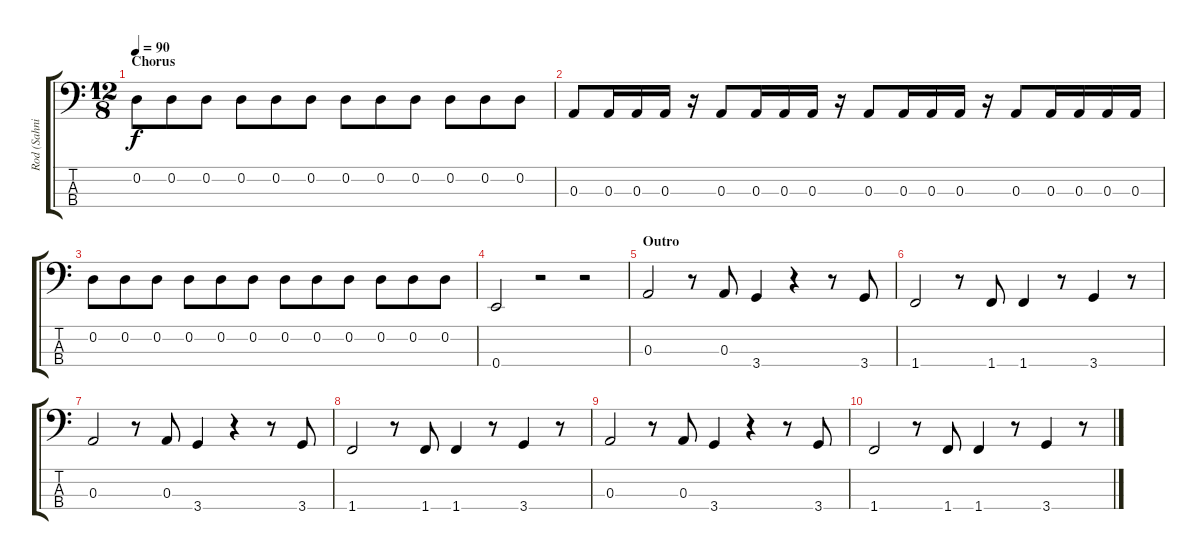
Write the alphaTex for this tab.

\track ("Rod (Sahnie)" "Rod (Sahni") {instrument electricbassfinger}
\staff {score tabs}
\tuning (G2 D2 A1 E1) {hide}
\ts (12 8)
\section ("" "Chorus")
\tempo 90
\clef f4
\ks c
0.2.8{dy f} 0.2.8 0.2.8 0.2.8 0.2.8 0.2.8 0.2.8 0.2.8 0.2.8 0.2.8 0.2.8 0.2.8 |
0.3.8 0.3.16 0.3.16 0.3.16 r.16 0.3.8 0.3.16 0.3.16 0.3.16 r.16 0.3.8 0.3.16 0.3.16 0.3.16 r.16 0.3.8 0.3.16 0.3.16 0.3.16 0.3.16 |
0.2.8 0.2.8 0.2.8 0.2.8 0.2.8 0.2.8 0.2.8 0.2.8 0.2.8 0.2.8 0.2.8 0.2.8 |
0.4.2 r.2 r.2 |
\section ("" "Outro")
0.3.2 r.8 0.3.8 3.4.4 r.4 r.8 3.4.8 |
1.4.2 r.8 1.4.8 1.4.4 r.8 3.4.4 r.8 |
0.3.2 r.8 0.3.8 3.4.4 r.4 r.8 3.4.8 |
1.4.2 r.8 1.4.8 1.4.4 r.8 3.4.4 r.8 |
0.3.2 r.8 0.3.8 3.4.4 r.4 r.8 3.4.8 |
1.4.2 r.8 1.4.8 1.4.4 r.8 3.4.4 r.8
